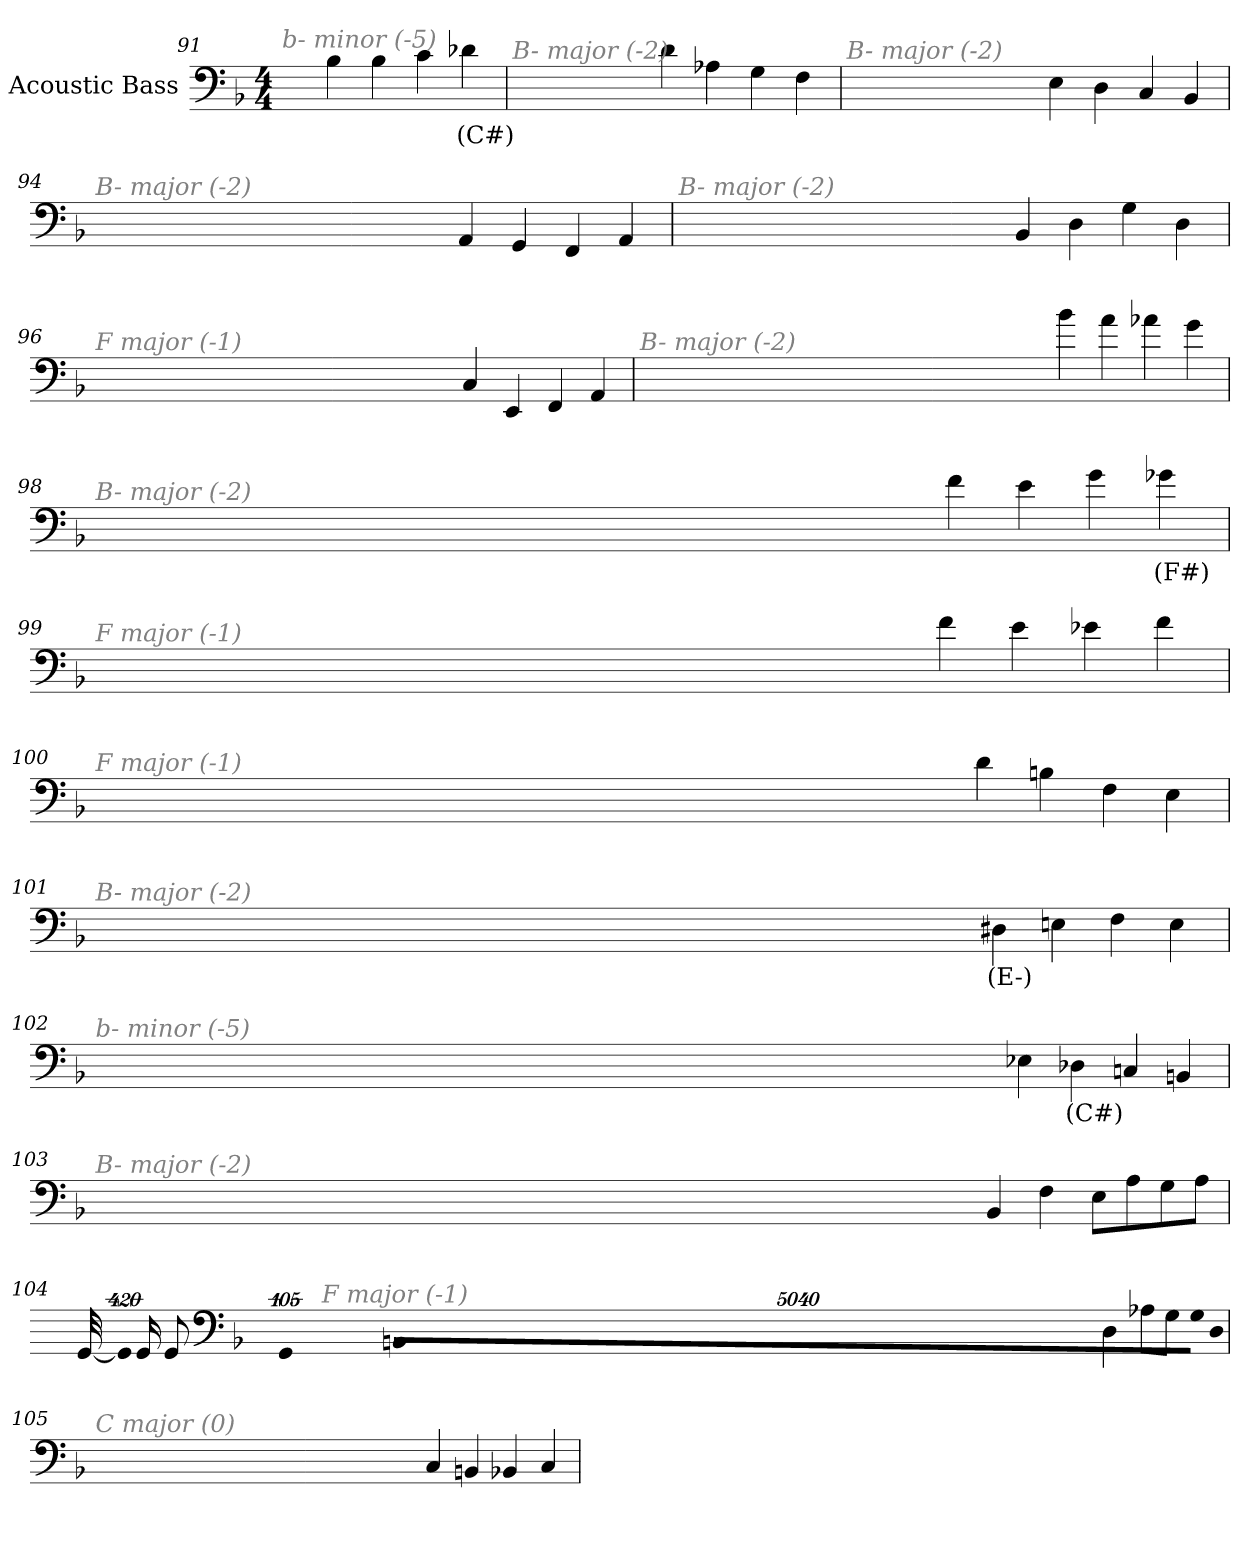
**kern	**text
*part1	*part1
*staff1	*staff1
*I"Acoustic Bass	*
*clefF4	*
*ITrd7c12	*
*k[b-]	*
*F:	*
*M4/4	*
=91	=91
!LO:TX:i:color=#808080:t=b- minor (-5)	!
4BB-	.
4BB-	.
4C	.
4D-Xi	(C#)
=92	=92
!LO:TX:i:color=#808080:t=B- major (-2)	!
4D	.
4AA-X	.
4GG	.
4FF	.
=93	=93
!LO:TX:i:color=#808080:t=B- major (-2)	!
4EE	.
4DD	.
4CC	.
4BBB-	.
=94	=94
!LO:TX:i:color=#808080:t=B- major (-2)	!
4AAA	.
4GGG	.
4FFF	.
4AAA	.
=95	=95
!LO:TX:i:color=#808080:t=B- major (-2)	!
4BBB-	.
4DD	.
4GG	.
4DD	.
=96	=96
!LO:TX:i:color=#808080:t=F major (-1)	!
4CC	.
4EEE	.
4FFF	.
4AAA	.
=97	=97
!LO:TX:i:color=#808080:t=B- major (-2)	!
4B-	.
4A	.
4A-X	.
4G	.
=98	=98
!LO:TX:i:color=#808080:t=B- major (-2)	!
4F	.
4E	.
4G	.
4G-Xi	(F#)
=99	=99
!LO:TX:i:color=#808080:t=F major (-1)	!
4F	.
4E	.
4E-X	.
4F	.
=100	=100
!LO:TX:i:color=#808080:t=F major (-1)	!
4D	.
4BBn	.
4FF	.
4EE	.
=101	=101
!LO:TX:i:color=#808080:t=B- major (-2)	!
4DD#Xj	(E-)
4EEn	.
4FF	.
4EE	.
=102	=102
!LO:TX:i:color=#808080:t=b- minor (-5)	!
4EE-X	.
4DD-Xi	(C#)
4CCn	.
4BBBn	.
=103	=103
!LO:TX:i:color=#808080:t=B- major (-2)	!
4BBB-	.
4FF	.
8EEL	.
8AA	.
8GG	.
8AAJ	.
=104	=104
!LO:TX:i:color=#808080:t=F major (-1)	!
4DD	.
8AA-XL	.
8GGJ	.
!LO:N:vis=8	!
40320%3347GGL	.
!LO:N:vis=8	!
40320%3347DD	.
!LO:N:vis=8	!
40320%3347BBBnJ	.
!LO:N:vis=1024	!
[13440%13GGG	.
8GGG_	.
16GGG_	.
32GGG_	.
!LO:N:vis=1024%31	!
13440%407GGG]	.
=105	=105
!LO:TX:i:color=#808080:t=C major (0)	!
4CC	.
4BBBn	.
4BBB-X	.
4CC	.
=	=
*-	*-
